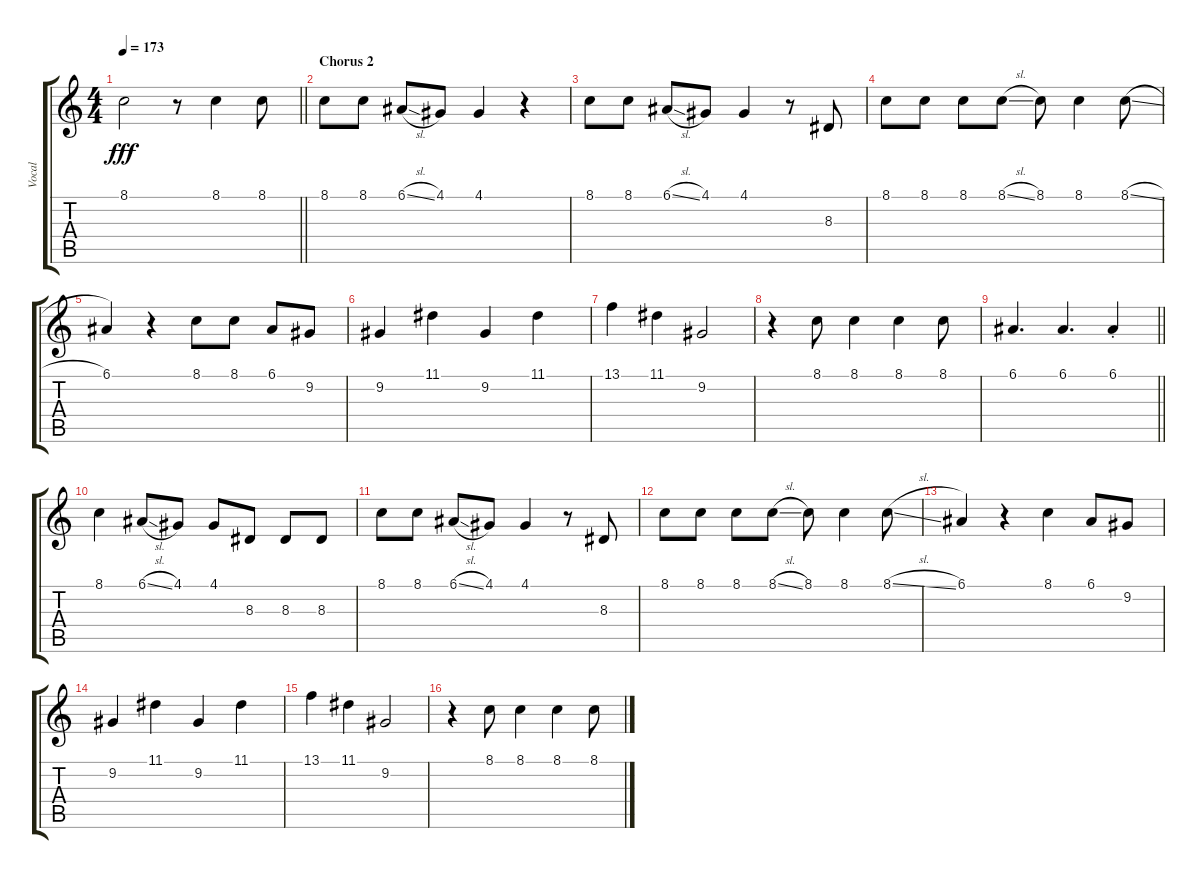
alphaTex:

\track ("Vocal" "Vocal") {instrument clarinet}
\staff {score tabs}
\tuning (E4 B3 G3 D3 A2 E2) {hide}
\ts (4 4)
\tempo 173
\clef g2
\barLineRight lightlight
\ks c
8.1.2{dy fff} r.8 8.1.4 8.1.8 |
\section ("" "Chorus 2")
8.1.8 8.1.8 6.1{sl}.8 4.1.8 4.1.4 r.4 |
8.1.8 8.1.8 6.1{sl}.8 4.1.8 4.1.4 r.8 8.3.8 |
8.1.8 8.1.8 8.1.8 8.1{sl}.8 8.1.8 8.1.4 8.1{sl}.8 |
6.1.4 r.4 8.1.8 8.1.8 6.1.8 9.2.8 |
9.2.4 11.1.4 9.2.4 11.1.4 |
13.1.4 11.1.4 9.2.2 |
r.4 8.1.8 8.1.4 8.1.4 8.1.8 |
\barLineRight lightlight
6.1.4{d} 6.1.4{d} 6.1{st}.4 |
8.1.4 6.1{sl}.8 4.1.8 4.1.8 8.3.8 8.3.8 8.3.8 |
8.1.8 8.1.8 6.1{sl}.8 4.1.8 4.1.4 r.8 8.3.8 |
8.1.8 8.1.8 8.1.8 8.1{sl}.8 8.1.8 8.1.4 8.1{sl}.8 |
6.1.4 r.4 8.1.4 6.1.8 9.2.8 |
9.2.4 11.1.4 9.2.4 11.1.4 |
13.1.4 11.1.4 9.2.2 |
r.4 8.1.8 8.1.4 8.1.4 8.1.8
